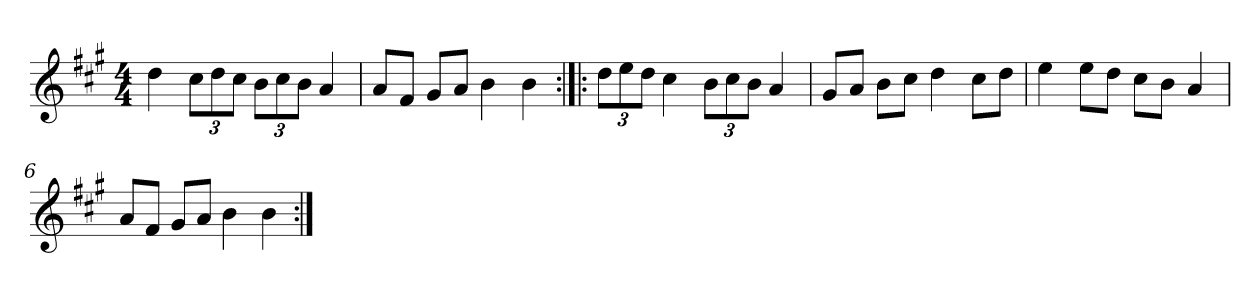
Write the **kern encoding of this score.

**kern
*part1
*staff1
*clefG2
*k[f#c#g#]
*M4/4
=1
4dd\
*Xbrackettup
12cc#\L
12dd\
12cc#\J
12b\L
12cc#\
12b\J
4a/
=2
8a/L
8f#/J
8g#/L
8a/J
4b\
4b\
=3:|!|:
12dd\L
12ee\
12dd\J
4cc#\
12b\L
12cc#\
12b\J
4a/
=4
8g#/L
8a/J
8b\L
8cc#\J
4dd\
8cc#\L
8dd\J
=5
4ee\
8ee\L
8dd\J
8cc#\L
8b\J
4a/
=6
8a/L
8f#/J
8g#/L
8a/J
4b\
4b\
=:|!
*-
